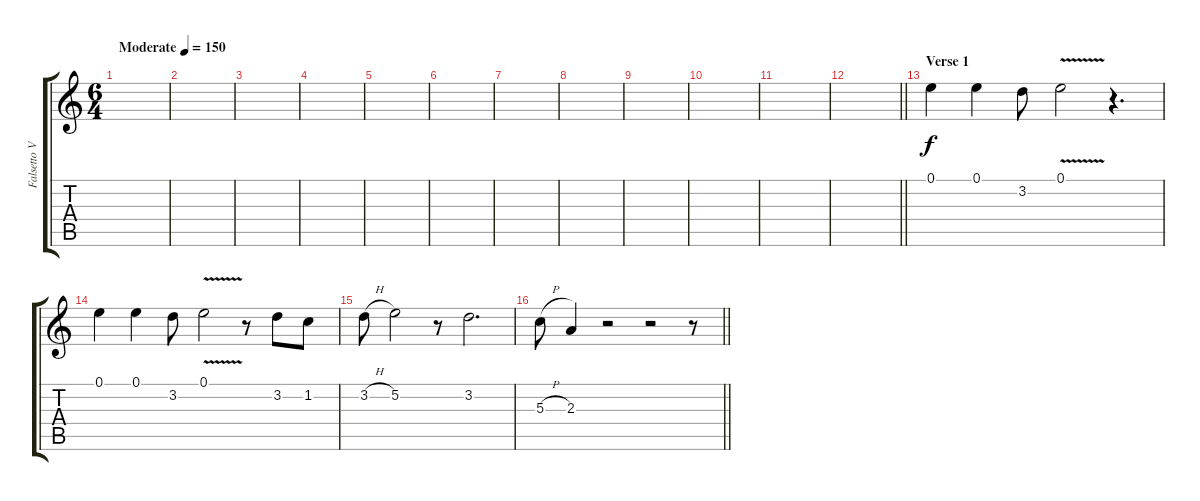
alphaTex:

\track ("Falsetto Vocals" "Falsetto V") {instrument acousticguitarnylon}
\staff {score tabs}
\tuning (E4 B3 G3 D3 A2 E2) {hide}
\ts (6 4)
\tempo (150 "Moderate")
\clef g2
\ks c
|
|
|
|
|
|
|
|
|
|
|
\barLineRight lightlight
|
\section ("" "Verse 1")
0.1.4 0.1.4 3.2.8 0.1{v}.2 r.4{d} |
0.1.4 0.1.4 3.2.8 0.1{v}.2 r.8 3.2.8 1.2.8 |
3.2{h}.8 5.2.2 r.8 3.2.2{d} |
\barLineRight lightlight
5.3{h}.8 2.3.4 r.2 r.2 r.8
